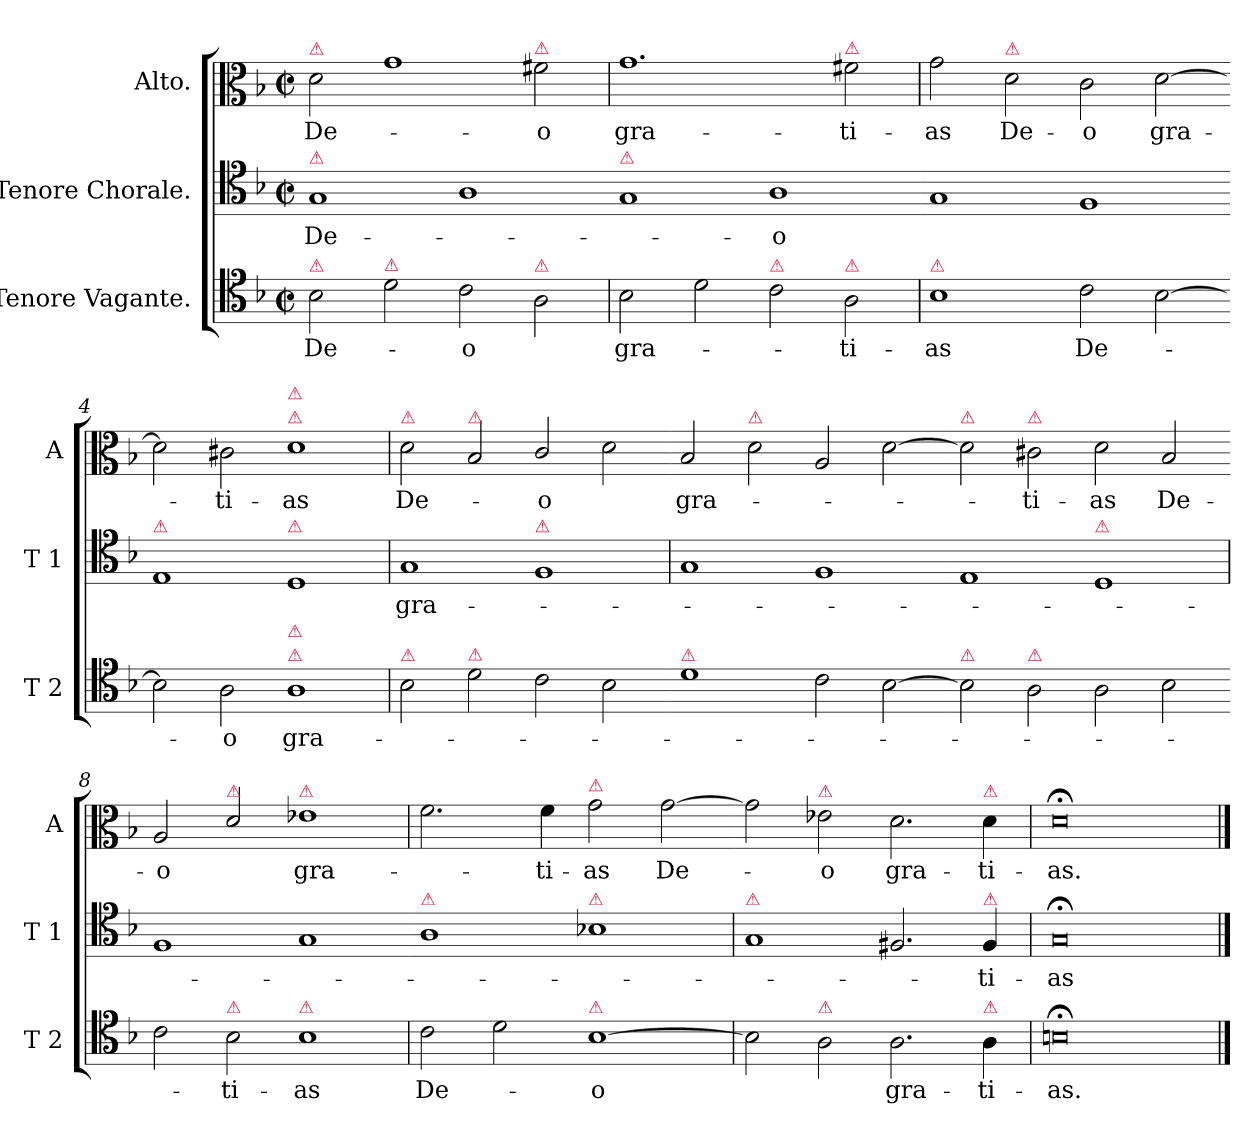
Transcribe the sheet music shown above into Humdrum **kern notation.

**kern	**text	**kern	**text	**kern	**text
*part3	*part3	*part2	*part2	*part1	*part1
*staff3	*staff3	*staff2	*staff2	*staff1	*staff1
*I"Tenore Vagante.	*	*I"Tenore Chorale.	*	*I"Alto.	*
*I'T 2	*	*I'T 1	*	*I'A	*
*clefC4	*	*clefC4	*	*clefC3	*
*k[b-]	*	*k[b-]	*	*k[b-]	*
*M2/1	*	*M2/1	*	*M2/1	*
*met(c|)	*	*met(c|)	*	*met(c|)	*
=1	=1	=1	=1	=1	=1
!	!	!	!	!LO:TX:a:color=crimson:t=⚠	!
!	!	!LO:TX:a:color=crimson:t=⚠	!	!	!
!LO:TX:a:color=crimson:t=⚠	!	!	!	!	!
2B-\	De-	1G	De-	2d\	De-
!LO:TX:a:color=crimson:t=⚠	!	!	!	!	!
2d\	.	.	.	1g	.
2c\	-o	1A	.	.	.
!	!	!	!	!LO:TX:a:color=crimson:t=⚠	!
!LO:TX:a:color=crimson:t=⚠	!	!	!	!	!
2A\	.	.	.	2f#X\	-o
=2	=2	=2-	=2	=2	=2
!	!	!LO:TX:a:color=crimson:t=⚠	!	!	!
2B-\	gra-	1G	.	1.g	gra-
2d\	.	.	.	.	.
!LO:TX:a:color=crimson:t=⚠	!	!	!	!	!
2c\	.	1A	-o	.	.
!	!	!	!	!LO:TX:a:color=crimson:t=⚠	!
!LO:TX:a:color=crimson:t=⚠	!	!	!	!	!
2A\	-ti-	.	.	2f#X\	-ti-
=3	=3	=3-	=3	=3	=3
!LO:TX:a:color=crimson:t=⚠	!	!	!	!	!
1B-	-as	1G	.	2g\	-as
!	!	!	!	!LO:TX:a:color=crimson:t=⚠	!
.	.	.	.	2d\	De-
2c\	De-	1F	.	2c\	-o
[2B-\	.	.	.	[2d\	gra-
=4-	=4-	=4-	=4-	=4-	=4-
!	!	!LO:TX:a:color=crimson:t=⚠	!	!	!
2B-\]	.	1E	.	2d\]	.
2A\	-o	.	.	2c#X\	-ti-
!	!	!	!	!LO:TX:a:color=crimson:t=⚠	!
!	!	!	!	!LO:TX:a:color=crimson:t=⚠	!
!	!	!LO:TX:a:color=crimson:t=⚠	!	!	!
!LO:TX:a:color=crimson:t=⚠	!	!	!	!	!
!LO:TX:a:color=crimson:t=⚠	!	!	!	!	!
1A	gra-	1D	.	1d	-as
=5	=5	=5	=5	=5	=5
2B-\	.	1G	gra-	2d\	De-
!	!	!	!	!LO:TX:a:color=crimson:t=⚠	!
!LO:TX:a:color=crimson:t=⚠	!	!	!	!	!
2d\	.	.	.	2B-/	.
!	!	!LO:TX:a:color=crimson:t=⚠	!	!	!
2c\	.	1F	.	2c/	-o
2B-\	.	.	.	2d\	.
!	!	!	!	!LO:TX:a:color=crimson:t=⚠	!
!LO:TX:a:color=crimson:t=⚠	!	!	!	!	!
=6-	=6-	=6	=6-	=6-	=6-
!LO:TX:a:color=crimson:t=⚠	!	!	!	!	!
1d	.	1G	.	2B-/	gra-
!	!	!	!	!LO:TX:a:color=crimson:t=⚠	!
.	.	.	.	2d\	.
2c\	.	1F	.	2A/	.
[2B-\	.	.	.	[2d\	.
=7-	=7-	=7-	=7-	=7-	=7-
2B-\]	.	1E	.	2d\]	.
!	!	!	!	!LO:TX:a:color=crimson:t=⚠	!
!LO:TX:a:color=crimson:t=⚠	!	!	!	!	!
2A\	.	.	.	2c#X\	-ti-
!	!	!LO:TX:a:color=crimson:t=⚠	!	!	!
2A\	.	1D	.	2d\	-as
2B-\	.	.	.	2B-/	De-
!	!	!	!	!LO:TX:a:color=crimson:t=⚠	!
!LO:TX:a:color=crimson:t=⚠	!	!	!	!	!
=8-	=8-	=8	=8-	=8-	=8-
2c\	.	1F	.	2A/	-o
!	!	!	!	!LO:TX:a:color=crimson:t=⚠	!
!LO:TX:a:color=crimson:t=⚠	!	!	!	!	!
2B-\	-ti-	.	.	2d/	.
!	!	!	!	!LO:TX:a:color=crimson:t=⚠	!
!LO:TX:a:color=crimson:t=⚠	!	!	!	!	!
1B-	-as	1G	.	1e-X	gra-
=9	=9	=9-	=9	=9	=9
!	!	!LO:TX:a:color=crimson:t=⚠	!	!	!
2c\	De-	1A	.	2.f\	.
2d\	.	.	.	.	.
.	.	.	.	4f\	-ti-
!	!	!	!	!LO:TX:a:color=crimson:t=⚠	!
!	!	!LO:TX:a:color=crimson:t=⚠	!	!	!
!LO:TX:a:color=crimson:t=⚠	!	!	!	!	!
[1B-	-o	1B-X	.	2g\	-as
.	.	.	.	[2g\	De-
=10	=10-	=10	=10-	=10-	=10-
!	!	!LO:TX:a:color=crimson:t=⚠	!	!	!
2B-]	.	1G	.	2g\]	.
!	!	!	!	!LO:TX:a:color=crimson:t=⚠	!
!LO:TX:a:color=crimson:t=⚠	!	!	!	!	!
2A\	.	.	.	2e-X\	-o
2.A\	gra-	2.F#X/	.	2.d\	gra-
!	!	!	!	!LO:TX:a:color=crimson:t=⚠	!
!	!	!LO:TX:a:color=crimson:t=⚠	!	!	!
!LO:TX:a:color=crimson:t=⚠	!	!	!	!	!
4A\	-ti-	4F#/	-ti-	4d\	-ti-
=11	=11	=11	=11	=11	=11
0Bn;<	-as.	0G;<	-as	0d;<	-as.
==	==	==	==	==	==
*-	*-	*-	*-	*-	*-
